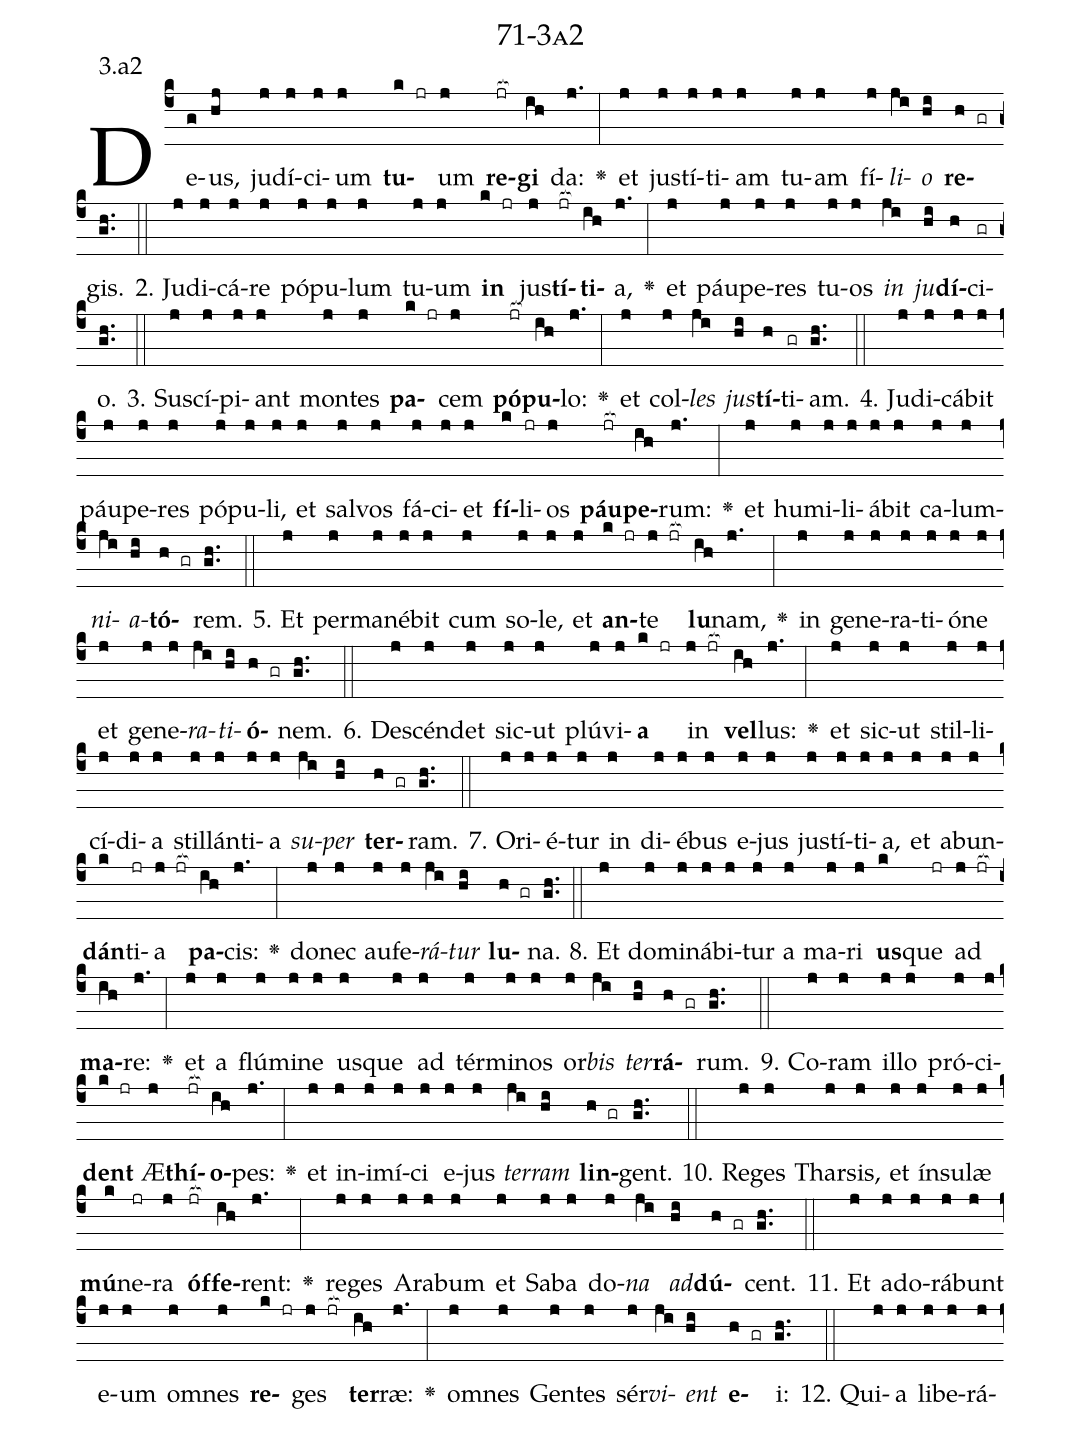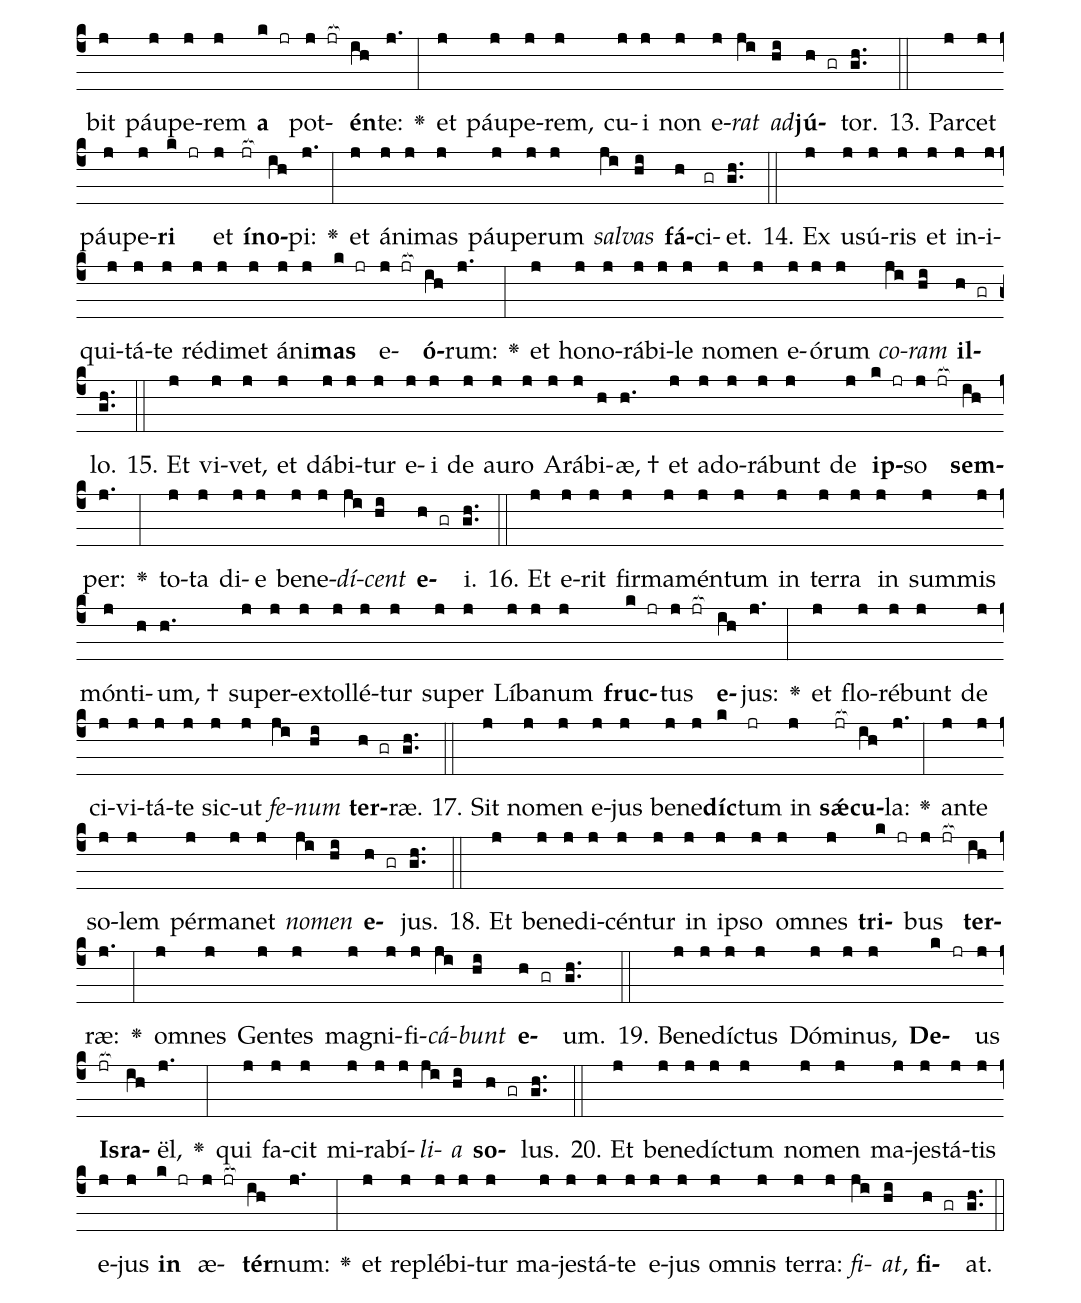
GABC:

name: 71-3a2;
annotation: 3.a2;
%%
(c4)De(g)us,(hj) ju(j)dí(j)ci(j)um(j) <b>tu</b>(k jr)um(j) <b>re</b>(jr[ocb:1{])<b>gi</b>(ih[ocb:0}]) da:(j.) <v>\greheightstar</v>(:) et(j) jus(j)tí(j)ti(j)am(j) tu(j)am(j) fí(j)<i>li</i>(ji)<i>o</i>(hi) <b>re</b>(h gr)gis.(gh..) (::)
2. Ju(j)di(j)cá(j)re(j) pó(j)pu(j)lum(j) tu(j)um(j) <b>in</b>(k jr) jus(j)<b>tí</b>(jr[ocb:1{])<b>ti</b>(ih[ocb:0}])a,(j.) <v>\greheightstar</v>(:) et(j) páu(j)pe(j)res(j) tu(j)os(j) <i>in</i>(ji) <i>ju</i>(hi)<b>dí</b>(h)ci(gr)o.(gh..) (::)
3. Su(j)scí(j)pi(j)ant(j) mon(j)tes(j) <b>pa</b>(k jr)cem(j) <b>pó</b>(jr[ocb:1{])<b>pu</b>(ih[ocb:0}])lo:(j.) <v>\greheightstar</v>(:) et(j) col(j)<i>les</i>(ji) <i>jus</i>(hi)<b>tí</b>(h)ti(gr)am.(gh..) (::)
4. Ju(j)di(j)cá(j)bit(j) páu(j)pe(j)res(j) pó(j)pu(j)li,(j) et(j) sal(j)vos(j) fá(j)ci(j)et(j) <b>fí</b>(k)li(jr)os(j) <b>páu</b>(jr[ocb:1{])<b>pe</b>(ih[ocb:0}])rum:(j.) <v>\greheightstar</v>(:) et(j) hu(j)mi(j)li(j)á(j)bit(j) ca(j)lum(j)<i>ni</i>(ji)<i>a</i>(hi)<b>tó</b>(h gr)rem.(gh..) (::)
5. Et(j) per(j)ma(j)né(j)bit(j) cum(j) so(j)le,(j) et(j) <b>an</b>(k jr)te(j jr[ocb:1{]) <b>lu</b>(ih[ocb:0}])nam,(j.) <v>\greheightstar</v>(:) in(j) ge(j)ne(j)ra(j)ti(j)ó(j)ne(j) et(j) ge(j)ne(j)<i>ra</i>(ji)<i>ti</i>(hi)<b>ó</b>(h gr)nem.(gh..) (::)
6. De(j)scén(j)det(j) sic(j)ut(j) plú(j)vi(j)<b>a</b>(k jr) in(j jr[ocb:1{]) <b>vel</b>(ih[ocb:0}])lus:(j.) <v>\greheightstar</v>(:) et(j) sic(j)ut(j) stil(j)li(j)cí(j)di(j)a(j) stil(j)lán(j)ti(j)a(j) <i>su</i>(ji)<i>per</i>(hi) <b>ter</b>(h gr)ram.(gh..) (::)
7. O(j)ri(j)é(j)tur(j) in(j) di(j)é(j)bus(j) e(j)jus(j) jus(j)tí(j)ti(j)a,(j) et(j) ab(j)un(j)<b>dán</b>(k)ti(jr)a(j jr[ocb:1{]) <b>pa</b>(ih[ocb:0}])cis:(j.) <v>\greheightstar</v>(:) do(j)nec(j) au(j)fe(j)<i>rá</i>(ji)<i>tur</i>(hi) <b>lu</b>(h gr)na.(gh..) (::)
8. Et(j) do(j)mi(j)ná(j)bi(j)tur(j) a(j) ma(j)ri(j) <b>us</b>(k)que(jr) ad(j jr[ocb:1{]) <b>ma</b>(ih[ocb:0}])re:(j.) <v>\greheightstar</v>(:) et(j) a(j) flú(j)mi(j)ne(j) us(j)que(j) ad(j) tér(j)mi(j)nos(j) or(j)<i>bis</i>(ji) <i>ter</i>(hi)<b>rá</b>(h gr)rum.(gh..) (::)
9. Co(j)ram(j) il(j)lo(j) pró(j)ci(j)<b>dent</b>(k jr) Æ(j)<b>thí</b>(jr[ocb:1{])<b>o</b>(ih[ocb:0}])pes:(j.) <v>\greheightstar</v>(:) et(j) in(j)i(j)mí(j)ci(j) e(j)jus(j) <i>ter</i>(ji)<i>ram</i>(hi) <b>lin</b>(h gr)gent.(gh..) (::)
10. Re(j)ges(j) Thar(j)sis,(j) et(j) ín(j)su(j)læ(j) <b>mú</b>(k)ne(jr)ra(j) <b>óf</b>(jr[ocb:1{])<b>fe</b>(ih[ocb:0}])rent:(j.) <v>\greheightstar</v>(:) re(j)ges(j) A(j)ra(j)bum(j) et(j) Sa(j)ba(j) do(j)<i>na</i>(ji) <i>ad</i>(hi)<b>dú</b>(h gr)cent.(gh..) (::)
11. Et(j) ad(j)o(j)rá(j)bunt(j) e(j)um(j) om(j)nes(j) <b>re</b>(k jr)ges(j jr[ocb:1{]) <b>ter</b>(ih[ocb:0}])ræ:(j.) <v>\greheightstar</v>(:) om(j)nes(j) Gen(j)tes(j) sér(j)<i>vi</i>(ji)<i>ent</i>(hi) <b>e</b>(h gr)i:(gh..) (::)
12. Qui(j)a(j) li(j)be(j)rá(j)bit(j) páu(j)pe(j)rem(j) <b>a</b>(k jr) pot(j jr[ocb:1{])<b>én</b>(ih[ocb:0}])te:(j.) <v>\greheightstar</v>(:) et(j) páu(j)pe(j)rem,(j) cu(j)i(j) non(j) e(j)<i>rat</i>(ji) <i>ad</i>(hi)<b>jú</b>(h gr)tor.(gh..) (::)
13. Par(j)cet(j) páu(j)pe(j)<b>ri</b>(k jr) et(j) <b>ín</b>(jr[ocb:1{])<b>o</b>(ih[ocb:0}])pi:(j.) <v>\greheightstar</v>(:) et(j) á(j)ni(j)mas(j) páu(j)pe(j)rum(j) <i>sal</i>(ji)<i>vas</i>(hi) <b>fá</b>(h)ci(gr)et.(gh..) (::)
14. Ex(j) u(j)sú(j)ris(j) et(j) in(j)i(j)qui(j)tá(j)te(j) réd(j)i(j)met(j) á(j)ni(j)<b>mas</b>(k jr) e(j jr[ocb:1{])<b>ó</b>(ih[ocb:0}])rum:(j.) <v>\greheightstar</v>(:) et(j) ho(j)no(j)rá(j)bi(j)le(j) no(j)men(j) e(j)ó(j)rum(j) <i>co</i>(ji)<i>ram</i>(hi) <b>il</b>(h gr)lo.(gh..) (::)
15. Et(j) vi(j)vet,(j) et(j) dá(j)bi(j)tur(j) e(j)i(j) de(j) au(j)ro(j) A(j)rá(j)bi(h)æ, †(h.) et(j) ad(j)o(j)rá(j)bunt(j) de(j) <b>ip</b>(k jr)so(j jr[ocb:1{]) <b>sem</b>(ih[ocb:0}])per:(j.) <v>\greheightstar</v>(:) to(j)ta(j) di(j)e(j) be(j)ne(j)<i>dí</i>(ji)<i>cent</i>(hi) <b>e</b>(h gr)i.(gh..) (::)
16. Et(j) e(j)rit(j) fir(j)ma(j)mén(j)tum(j) in(j) ter(j)ra(j) in(j) sum(j)mis(j) món(j)ti(h)um, †(h.) su(j)per(j)ex(j)tol(j)lé(j)tur(j) su(j)per(j) Lí(j)ba(j)num(j) <b>fruc</b>(k jr)tus(j jr[ocb:1{]) <b>e</b>(ih[ocb:0}])jus:(j.) <v>\greheightstar</v>(:) et(j) flo(j)ré(j)bunt(j) de(j) ci(j)vi(j)tá(j)te(j) sic(j)ut(j) <i>fe</i>(ji)<i>num</i>(hi) <b>ter</b>(h gr)ræ.(gh..) (::)
17. Sit(j) no(j)men(j) e(j)jus(j) be(j)ne(j)<b>díc</b>(k)tum(jr) in(j) <b>sǽ</b>(jr[ocb:1{])<b>cu</b>(ih[ocb:0}])la:(j.) <v>\greheightstar</v>(:) an(j)te(j) so(j)lem(j) pér(j)ma(j)net(j) <i>no</i>(ji)<i>men</i>(hi) <b>e</b>(h gr)jus.(gh..) (::)
18. Et(j) be(j)ne(j)di(j)cén(j)tur(j) in(j) ip(j)so(j) om(j)nes(j) <b>tri</b>(k jr)bus(j jr[ocb:1{]) <b>ter</b>(ih[ocb:0}])ræ:(j.) <v>\greheightstar</v>(:) om(j)nes(j) Gen(j)tes(j) ma(j)gni(j)fi(j)<i>cá</i>(ji)<i>bunt</i>(hi) <b>e</b>(h gr)um.(gh..) (::)
19. Be(j)ne(j)díc(j)tus(j) Dó(j)mi(j)nus,(j) <b>De</b>(k jr)us(j) <b>Is</b>(jr[ocb:1{])<b>ra</b>(ih[ocb:0}])ël,(j.) <v>\greheightstar</v>(:) qui(j) fa(j)cit(j) mi(j)ra(j)bí(j)<i>li</i>(ji)<i>a</i>(hi) <b>so</b>(h gr)lus.(gh..) (::)
20. Et(j) be(j)ne(j)díc(j)tum(j) no(j)men(j) ma(j)jes(j)tá(j)tis(j) e(j)jus(j) <b>in</b>(k jr) æ(j jr[ocb:1{])<b>tér</b>(ih[ocb:0}])num:(j.) <v>\greheightstar</v>(:) et(j) re(j)plé(j)bi(j)tur(j) ma(j)jes(j)tá(j)te(j) e(j)jus(j) om(j)nis(j) ter(j)ra:(j) <i>fi</i>(ji)<i>at</i>,(hi) <b>fi</b>(h gr)at.(gh..) (::)
